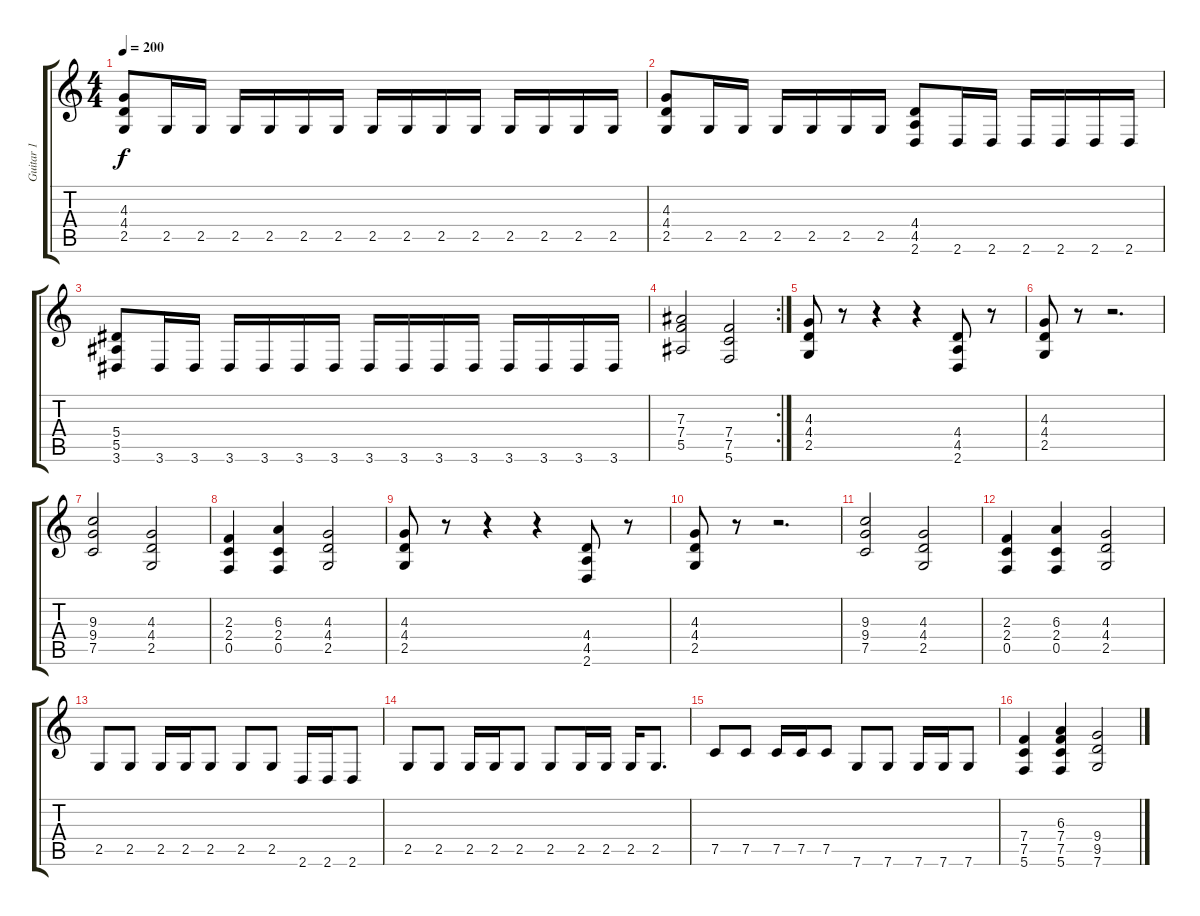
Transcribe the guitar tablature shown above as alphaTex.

\track ("Guitar 1" "Guitar 1") {instrument distortionguitar}
\staff {score tabs}
\tuning (C4 G3 Eb3 Bb2 F2 C2) {hide}
\ts (4 4)
\tempo 200
\clef g2
\ks c
(4.3 4.4 2.5).8{dy f} 2.5.16 2.5.16 2.5.16 2.5.16 2.5.16 2.5.16 2.5.16 2.5.16 2.5.16 2.5.16 2.5.16 2.5.16 2.5.16 2.5.16 |
(4.3 4.4 2.5).8 2.5.16 2.5.16 2.5.16 2.5.16 2.5.16 2.5.16 (4.4 4.5 2.6).8 2.6.16 2.6.16 2.6.16 2.6.16 2.6.16 2.6.16 |
(5.4 5.5 3.6).8 3.6.16 3.6.16 3.6.16 3.6.16 3.6.16 3.6.16 3.6.16 3.6.16 3.6.16 3.6.16 3.6.16 3.6.16 3.6.16 3.6.16 |
\rc 2
(7.3 7.4 5.5).2 (7.4 7.5 5.6).2 |
(4.3 4.4 2.5).8 r.8 r.4 r.4 (4.4 4.5 2.6).8 r.8 |
(4.3 4.4 2.5).8 r.8 r.2{d} |
(9.3 9.4 7.5).2 (4.3 4.4 2.5).2 |
(2.3 2.4 0.5).4 (6.3 2.4 0.5).4 (4.3 4.4 2.5).2 |
(4.3 4.4 2.5).8 r.8 r.4 r.4 (4.4 4.5 2.6).8 r.8 |
(4.3 4.4 2.5).8 r.8 r.2{d} |
(9.3 9.4 7.5).2 (4.3 4.4 2.5).2 |
(2.3 2.4 0.5).4 (6.3 2.4 0.5).4 (4.3 4.4 2.5).2 |
2.5.8 2.5.8 2.5.16 2.5.16 2.5.8 2.5.8 2.5.8 2.6.16 2.6.16 2.6.8 |
2.5.8 2.5.8 2.5.16 2.5.16 2.5.8 2.5.8 2.5.16 2.5.16 2.5.16 2.5.8{d} |
7.5.8 7.5.8 7.5.16 7.5.16 7.5.8 7.6.8 7.6.8 7.6.16 7.6.16 7.6.8 |
(7.4 7.5 5.6).4 (6.3 7.4 7.5 5.6).4 (9.4 9.5 7.6).2
